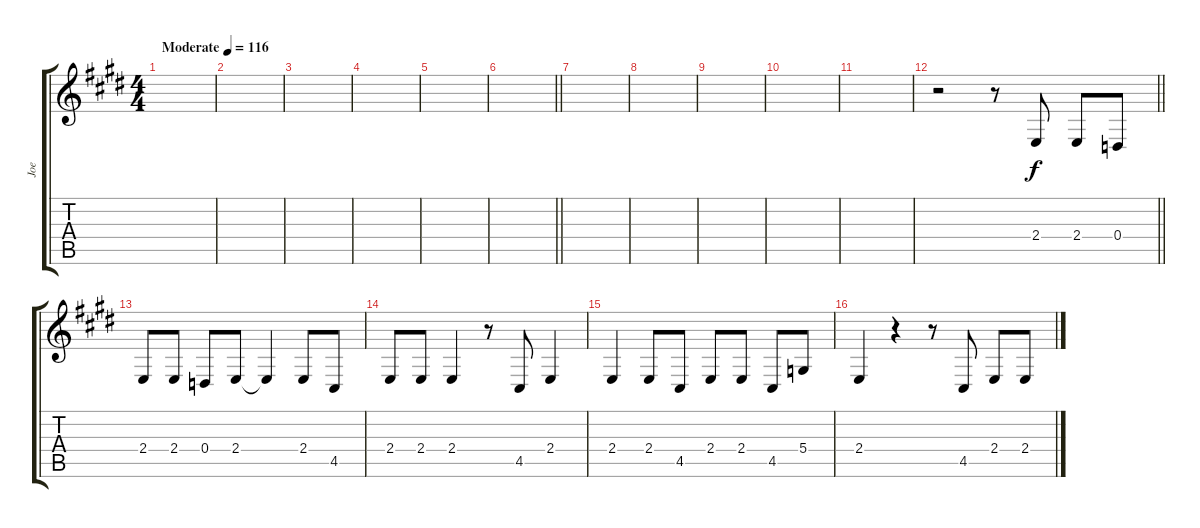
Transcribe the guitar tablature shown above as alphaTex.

\track ("Joe" "Joe") {instrument lead1square}
\staff {score tabs}
\tuning (E4 B3 G3 D3 A2 E2) {hide}
\ts (4 4)
\tempo (116 "Moderate")
\clef g2
\ks e
|
|
|
|
|
\barLineRight lightlight
|
|
|
|
|
|
\barLineRight lightlight
r.2 r.8 2.4.8 2.4.8 0.4.8 |
2.4.8 2.4.8 0.4.8 2.4.8 2.4{t}.4 2.4.8 4.5.8 |
2.4.8 2.4.8 2.4.4 r.8 4.5.8 2.4.4 |
2.4.4 2.4.8 4.5.8 2.4.8 2.4.8 4.5.8 5.4.8 |
2.4.4 r.4 r.8 4.5.8 2.4.8 2.4.8
